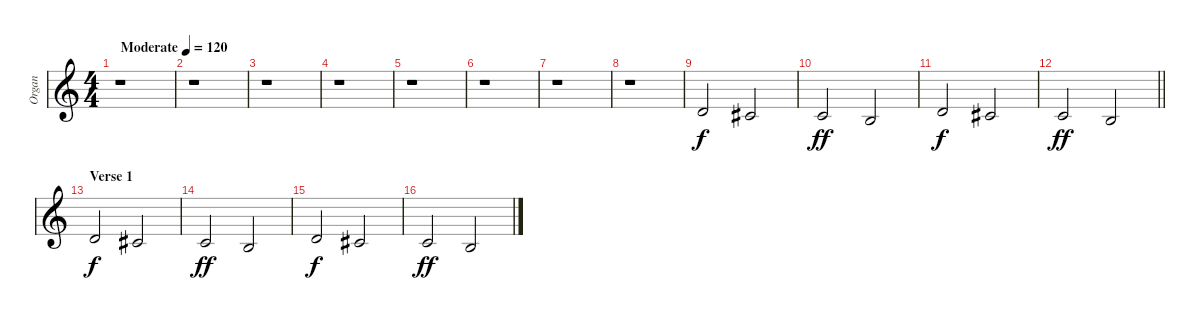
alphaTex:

\track ("Organ" "Organ") {instrument drawbarorgan}
\staff {score}
\tuning (E4 B3 G3 D3 A2 E2) {hide}
\ts (4 4)
\tempo (120 "Moderate")
\clef g2
\ks c
r.1{dy f instrument drawbarorgan} |
r.1 |
r.1 |
r.1 |
r.1 |
r.1 |
r.1 |
r.1 |
3.2.2 2.2.2 |
1.2.2{dy ff} 0.2.2 |
3.2.2{dy f} 2.2.2 |
\barLineRight lightlight
1.2.2{dy ff} 0.2.2 |
\section ("" "Verse 1")
3.2.2{dy f} 2.2.2 |
1.2.2{dy ff} 0.2.2 |
3.2.2{dy f} 2.2.2 |
1.2.2{dy ff} 0.2.2
